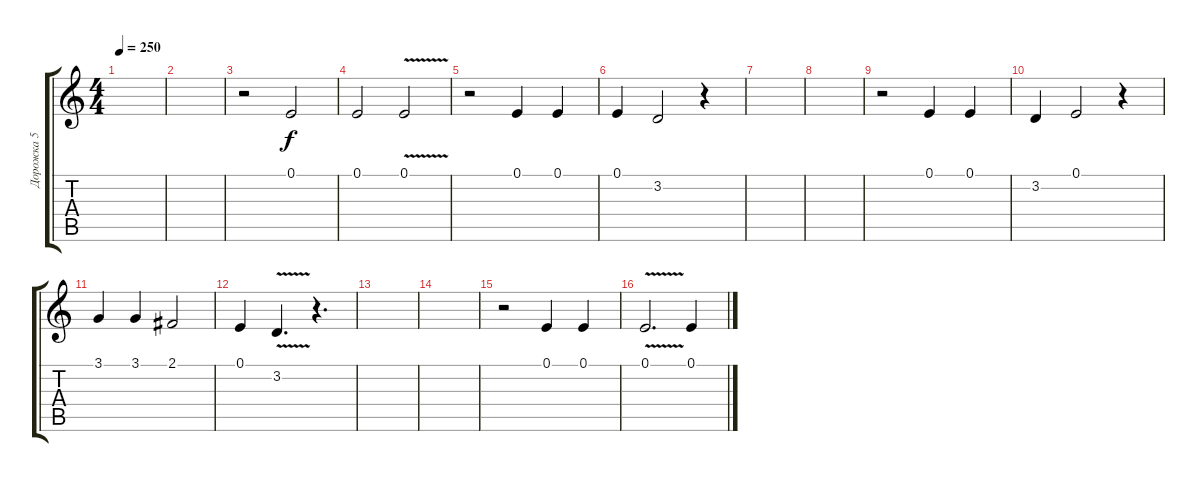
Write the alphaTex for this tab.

\track ("Дорожка 5" "Дорожка 5") {instrument lead6voice}
\staff {score tabs}
\tuning (E4 B3 G3 D3 A2 E2) {hide}
\ts (4 4)
\tempo 250
\clef g2
\ks c
|
|
r.2 0.1.2 |
0.1.2 0.1{v}.2 |
r.2 0.1.4 0.1.4 |
0.1.4 3.2.2 r.4 |
|
|
r.2 0.1.4 0.1.4 |
3.2.4 0.1.2 r.4 |
3.1.4 3.1.4 2.1.2 |
0.1.4 3.2{v}.4{d} r.4{d} |
|
|
r.2 0.1.4 0.1.4 |
0.1{v}.2{d} 0.1.4
